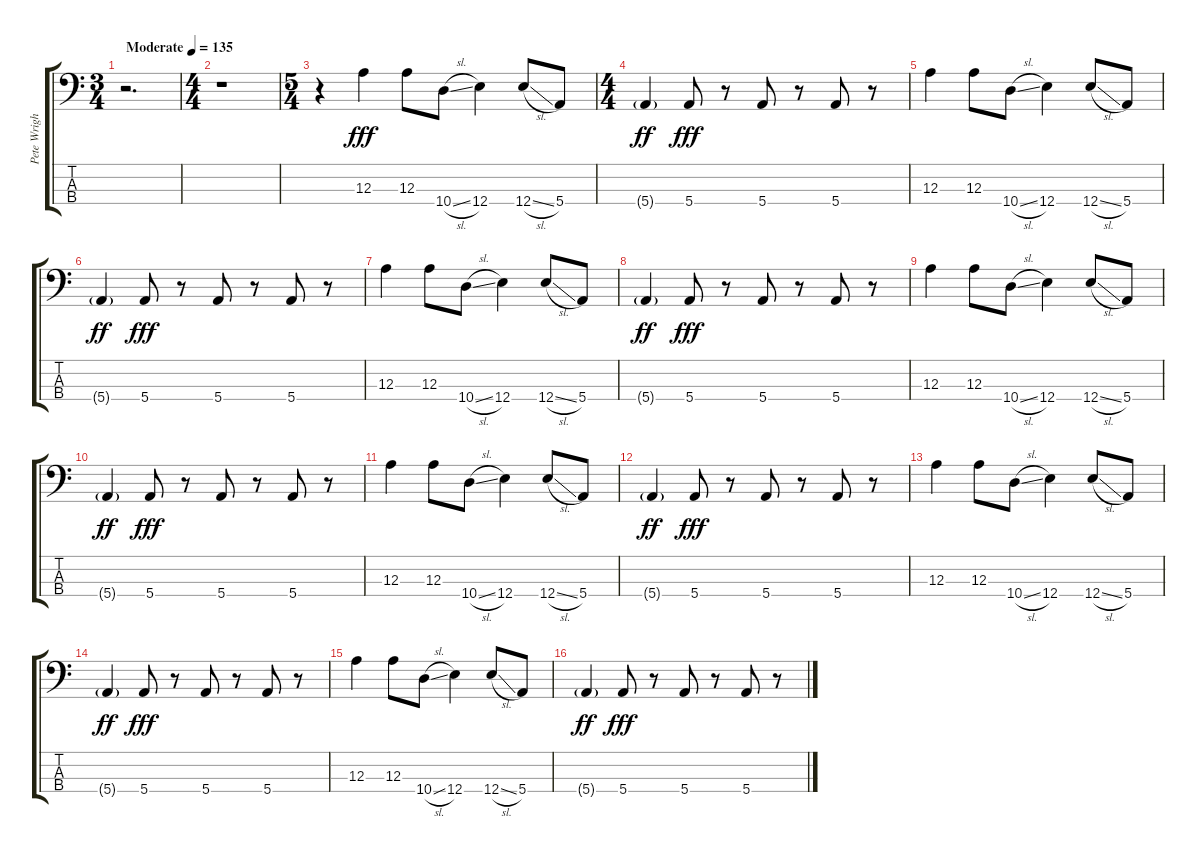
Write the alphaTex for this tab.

\track ("Pete Wright" "Pete Wrigh") {instrument electricbassfinger}
\staff {score tabs}
\tuning (G2 D2 A1 E1) {hide}
\ts (3 4)
\tempo (135 "Moderate")
\clef f4
\ks c
r.2{d dy fff instrument electricbassfinger} |
\ts (4 4)
r.1 |
\ts (5 4)
r.4 12.3.4 12.3.8 10.4{sl}.8 12.4.4 12.4{sl}.8 5.4.8 |
\ts (4 4)
5.4{g}.4{dy ff} 5.4.8{dy fff} r.8 5.4.8 r.8 5.4.8 r.8 |
12.3.4 12.3.8 10.4{sl}.8 12.4.4 12.4{sl}.8 5.4.8 |
5.4{g}.4{dy ff} 5.4.8{dy fff} r.8 5.4.8 r.8 5.4.8 r.8 |
12.3.4 12.3.8 10.4{sl}.8 12.4.4 12.4{sl}.8 5.4.8 |
5.4{g}.4{dy ff} 5.4.8{dy fff} r.8 5.4.8 r.8 5.4.8 r.8 |
12.3.4 12.3.8 10.4{sl}.8 12.4.4 12.4{sl}.8 5.4.8 |
5.4{g}.4{dy ff} 5.4.8{dy fff} r.8 5.4.8 r.8 5.4.8 r.8 |
12.3.4 12.3.8 10.4{sl}.8 12.4.4 12.4{sl}.8 5.4.8 |
5.4{g}.4{dy ff} 5.4.8{dy fff} r.8 5.4.8 r.8 5.4.8 r.8 |
12.3.4 12.3.8 10.4{sl}.8 12.4.4 12.4{sl}.8 5.4.8 |
5.4{g}.4{dy ff} 5.4.8{dy fff} r.8 5.4.8 r.8 5.4.8 r.8 |
12.3.4 12.3.8 10.4{sl}.8 12.4.4 12.4{sl}.8 5.4.8 |
5.4{g}.4{dy ff} 5.4.8{dy fff} r.8 5.4.8 r.8 5.4.8 r.8
